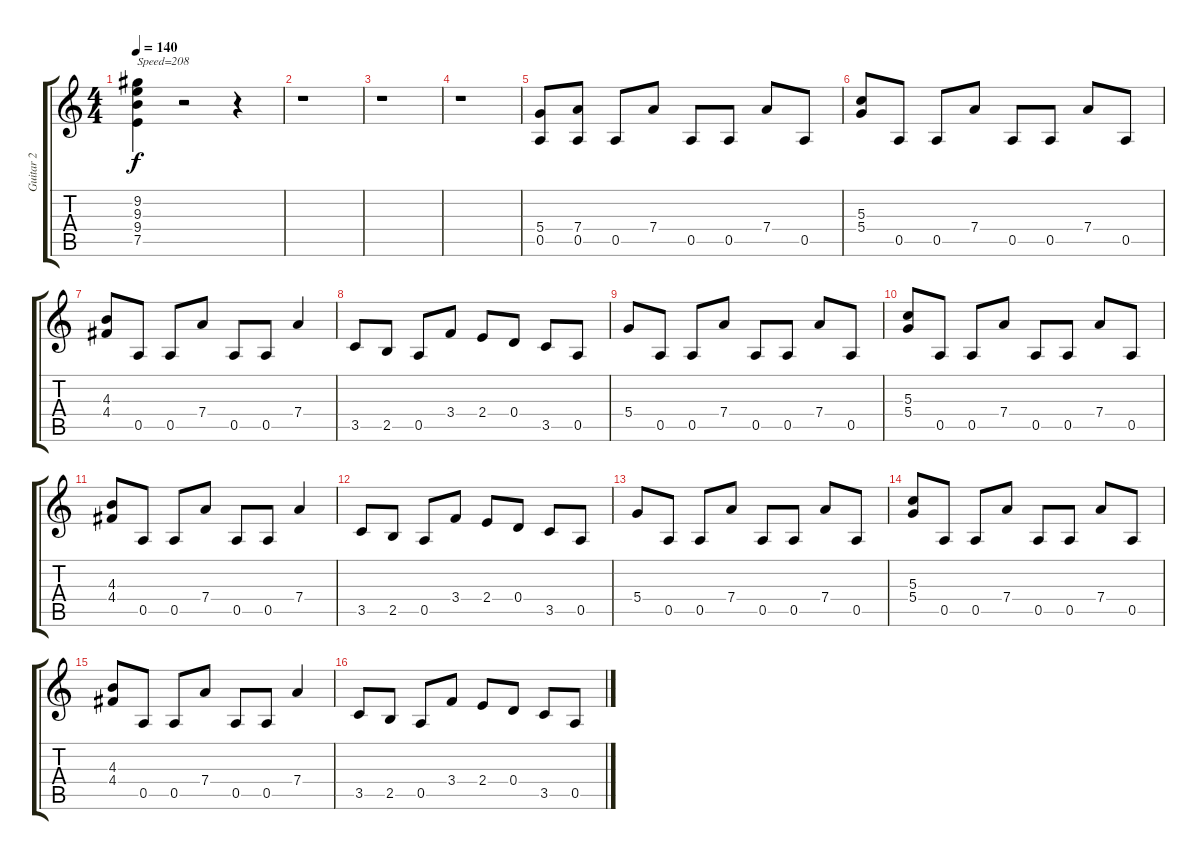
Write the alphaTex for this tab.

\track ("Guitar 2" "Guitar 2") {instrument overdrivenguitar}
\staff {score tabs}
\tuning (E4 B3 G3 D3 A2 E2) {hide}
\ts (4 4)
\tempo 140
\clef g2
\ks c
(9.2 9.3 9.4 7.5).4{txt "Speed=208" dy f} r.2 r.4 |
r.1 |
r.1 |
r.1 |
(5.4 0.5).8 (7.4 0.5).8 0.5.8 7.4.8 0.5.8 0.5.8 7.4.8 0.5.8 |
(5.3 5.4).8 0.5.8 0.5.8 7.4.8 0.5.8 0.5.8 7.4.8 0.5.8 |
(4.3 4.4).8 0.5.8 0.5.8 7.4.8 0.5.8 0.5.8 7.4.4 |
3.5.8 2.5.8 0.5.8 3.4.8 2.4.8 0.4.8 3.5.8 0.5.8 |
5.4.8 0.5.8 0.5.8 7.4.8 0.5.8 0.5.8 7.4.8 0.5.8 |
(5.3 5.4).8 0.5.8 0.5.8 7.4.8 0.5.8 0.5.8 7.4.8 0.5.8 |
(4.3 4.4).8 0.5.8 0.5.8 7.4.8 0.5.8 0.5.8 7.4.4 |
3.5.8 2.5.8 0.5.8 3.4.8 2.4.8 0.4.8 3.5.8 0.5.8 |
5.4.8 0.5.8 0.5.8 7.4.8 0.5.8 0.5.8 7.4.8 0.5.8 |
(5.3 5.4).8 0.5.8 0.5.8 7.4.8 0.5.8 0.5.8 7.4.8 0.5.8 |
(4.3 4.4).8 0.5.8 0.5.8 7.4.8 0.5.8 0.5.8 7.4.4 |
3.5.8 2.5.8 0.5.8 3.4.8 2.4.8 0.4.8 3.5.8 0.5.8
